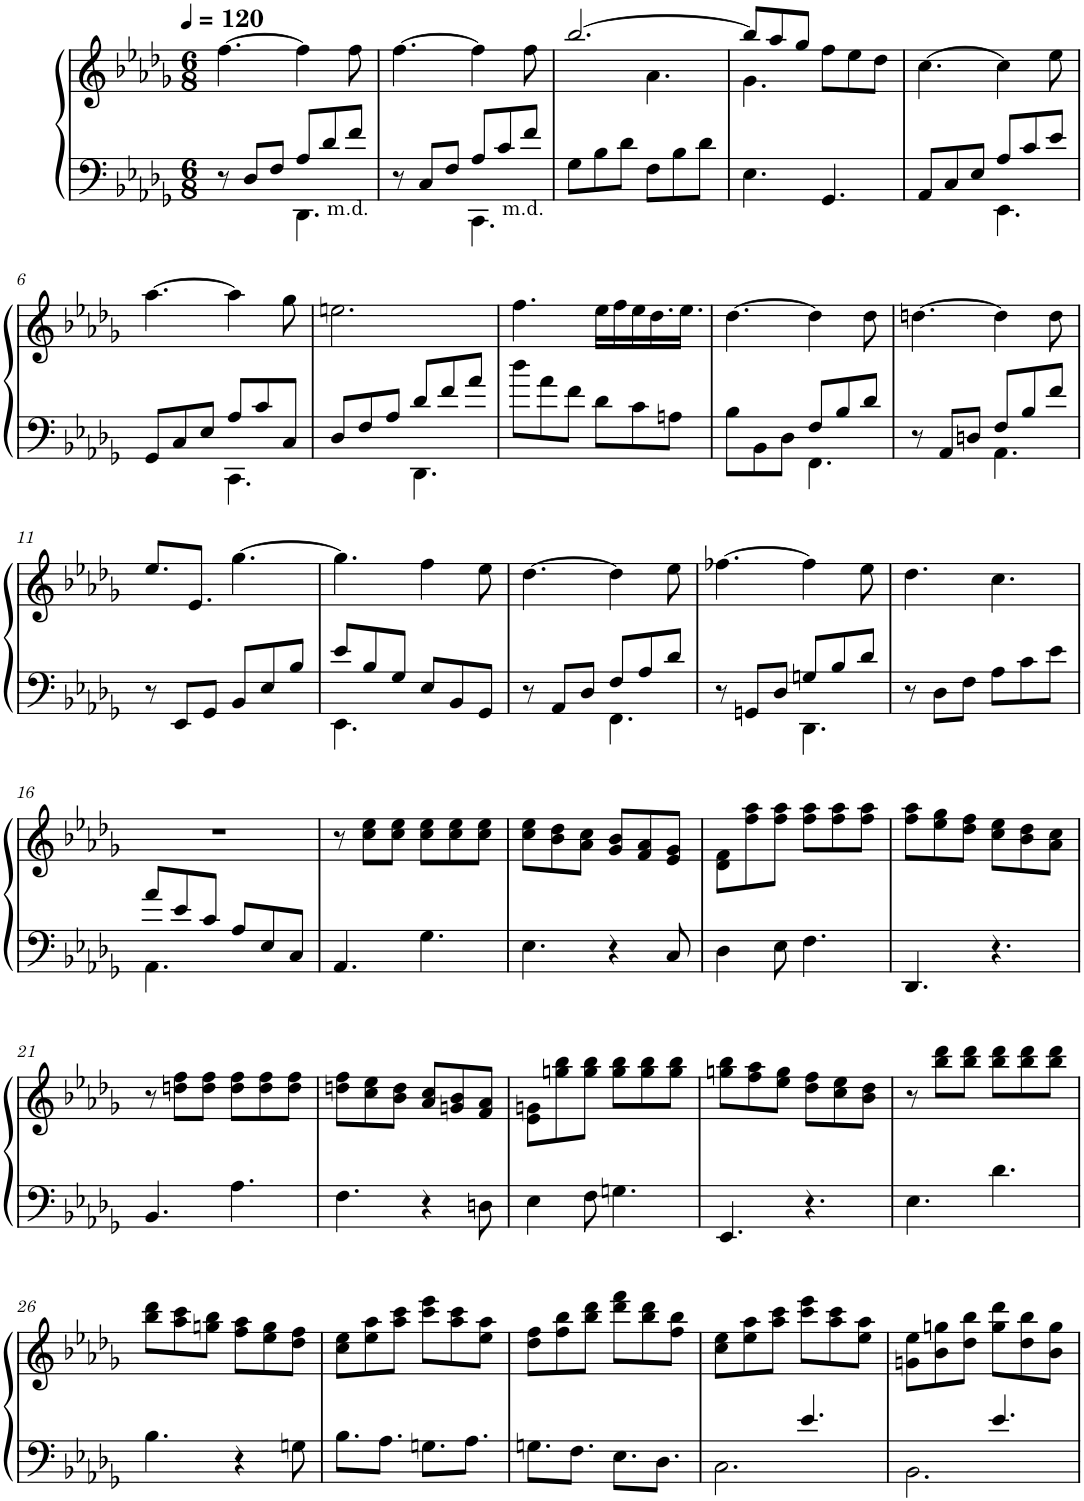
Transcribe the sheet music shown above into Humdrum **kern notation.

**kern	**kern
*part1	*part1
*staff2	*staff1
*I"Piano	*
*I'Pno	*
*clefF4	*clefG2
*k[b-e-a-d-g-]	*k[b-e-a-d-g-]
*M6/8	*M6/8
*MM120	*MM120
=1	=1
*^	*
8r	4.ryy	[4.ff\
8D-/L	.	.
8F/J	.	.
!LO:TX:b:t=m.d.	!	!
8A-/L	4.DD-\	4ff\]
8d-/	.	.
8f/J	.	8ff\
=2	=2	=2
8r	4.ryy	[4.ff\
8C/L	.	.
8F/J	.	.
!LO:TX:b:t=m.d.	!	!
8A-/L	4.CC\	4ff\]
8c/	.	.
8f/J	.	8ff\
*v	*v	*
=3	=3
*	*^
8G-\L	[2.bb-/	4.ryy
8B-\	.	.
8d-\J	.	.
8F\L	.	4.a-\
8B-\	.	.
8d-\J	.	.
=4	=4	=4
4.E-\	8bb-/L]	4.g-\
.	8aa-/	.
.	8gg-/J	.
4.GG-/	8ff\L	4.ryy
.	8ee-\	.
.	8dd-\J	.
*	*v	*v
=5	=5
*^	*
8AA-/L	4.ryy	[4.cc\
8C/	.	.
8E-/J	.	.
8A-/L	4.EE-\	4cc\]
8c/	.	.
8e-/J	.	8ee-\
!!LO:LB:g=z
=6	=6	=6
8GG-/L	4.ryy	[4.aa-\
8C/	.	.
8E-/J	.	.
8A-/L	4.CC\	4aa-\]
8c/	.	.
8C/J	.	8gg-\
=7	=7	=7
8D-/L	4.ryy	2.een\
8F/	.	.
8A-/J	.	.
8d-/L	4.DD-\	.
8f/	.	.
8a-/J	.	.
*v	*v	*
=8	=8
8dd-\L	4.ff\
8a-\	.
8f\J	.
8d-\L	16ee-\LL
.	16ff\
8c\	16ee-\
.	16.dd-\
8An\J	.
.	16.ee-\JJ
=9	=9
*^	*
8B-\L	4.ryy	[4.dd-\
8BB-\	.	.
8D-\J	.	.
8F/L	4.FF\	4dd-\]
8B-/	.	.
8d-/J	.	8dd-\
=10	=10	=10
8r	4.ryy	[4.ddn\
8AA-/L	.	.
8Dn/J	.	.
8F/L	4.AA-\	4dd\]
8B-/	.	.
8f/J	.	8dd\
*v	*v	*
!!LO:LB:g=z
=11	=11
8r	8.ee-/L
8EE-/L	.
.	8.e-/J
8GG-/J	.
8BB-/L	[4.gg-\
8E-/	.
8B-/J	.
=12	=12
*^	*
8e-/L	4.EE-\	4.gg-\]
8B-/	.	.
8G-/J	.	.
8E-/L	4.ryy	4ff\
8BB-/	.	.
8GG-/J	.	8ee-\
=13	=13	=13
8r	4.ryy	[4.dd-\
8AA-/L	.	.
8D-/J	.	.
8F/L	4.FF\	4dd-\]
8A-/	.	.
8d-/J	.	8ee-\
=14	=14	=14
8r	4.ryy	[4.ff-X\
8GGn/L	.	.
8D-/J	.	.
8Gn/L	4.DD-\	4ff-\]
8B-/	.	.
8d-/J	.	8ee-\
*v	*v	*
=15	=15
8r	4.dd-\
8D-\L	.
8F\J	.
8A-\L	4.cc\
8c\	.
8e-\J	.
!!LO:LB:g=z
=16	=16
*^	*
8a-/L	4.AA-\	2.r
8e-/	.	.
8c/J	.	.
8A-/L	4.ryy	.
8E-/	.	.
8C/J	.	.
*v	*v	*
=17	=17
4.AA-/	8r
.	8cc\ 8ee-\L
.	8cc\ 8ee-\J
4.G-\	8cc\ 8ee-\L
.	8cc\ 8ee-\
.	8cc\ 8ee-\J
=18	=18
4.E-\	8cc\ 8ee-\L
.	8b-\ 8dd-\
.	8a-\ 8cc\J
4r	8g-/ 8b-/L
.	8f/ 8a-/
8C/	8e-/ 8g-/J
=19	=19
4D-\	8d-\ 8f\L
.	8ff\ 8aa-\
8E-\	8ff\ 8aa-\J
4.F\	8ff\ 8aa-\L
.	8ff\ 8aa-\
.	8ff\ 8aa-\J
=20	=20
4.DD-/	8ff\ 8aa-\L
.	8ee-\ 8gg-\
.	8dd-\ 8ff\J
4.r	8cc\ 8ee-\L
.	8b-\ 8dd-\
.	8a-\ 8cc\J
!!LO:LB:g=z
=21	=21
4.BB-/	8r
.	8ddn\ 8ff\L
.	8dd\ 8ff\J
4.A-\	8dd\ 8ff\L
.	8dd\ 8ff\
.	8dd\ 8ff\J
=22	=22
4.F\	8ddn\ 8ff\L
.	8cc\ 8ee-\
.	8b-\ 8dd\J
4r	8a-/ 8cc/L
.	8gn/ 8b-/
8Dn\	8f/ 8a-/J
=23	=23
4E-\	8e-\ 8gn\L
.	8ggn\ 8bb-\
8F\	8gg\ 8bb-\J
4.Gn\	8gg\ 8bb-\L
.	8gg\ 8bb-\
.	8gg\ 8bb-\J
=24	=24
4.EE-/	8ggn\ 8bb-\L
.	8ff\ 8aa-\
.	8ee-\ 8gg\J
4.r	8dd-\ 8ff\L
.	8cc\ 8ee-\
.	8b-\ 8dd-\J
=25	=25
4.E-\	8r
.	8bb-\ 8ddd-\L
.	8bb-\ 8ddd-\J
4.d-\	8bb-\ 8ddd-\L
.	8bb-\ 8ddd-\
.	8bb-\ 8ddd-\J
!!LO:LB:g=z
=26	=26
4.B-\	8bb-\ 8ddd-\L
.	8aa-\ 8ccc\
.	8ggn\ 8bb-\J
4r	8ff\ 8aa-\L
.	8ee-\ 8gg\
8Gn\	8dd-\ 8ff\J
=27	=27
8.B-\L	8cc\ 8ee-\L
.	8ee-\ 8aa-\
8.A-\J	.
.	8aa-\ 8ccc\J
8.Gn\L	8ccc\ 8eee-\L
.	8aa-\ 8ccc\
8.A-\J	.
.	8ee-\ 8aa-\J
=28	=28
8.Gn\L	8dd-\ 8ff\L
.	8ff\ 8bb-\
8.F\J	.
.	8bb-\ 8ddd-\J
8.E-\L	8ddd-\ 8fff\L
.	8bb-\ 8ddd-\
8.D-\J	.
.	8ff\ 8bb-\J
=29	=29
*^	*
4.ryy	2.C\	8cc\ 8ee-\L
.	.	8ee-\ 8aa-\
.	.	8aa-\ 8ccc\J
4.e-/	.	8ccc\ 8eee-\L
.	.	8aa-\ 8ccc\
.	.	8ee-\ 8aa-\J
=30	=30	=30
4.ryy	2.BB-\	8gn\ 8ee-\L
.	.	8b-\ 8ggn\
.	.	8dd-\ 8bb-\J
4.e-/	.	8gg\ 8ddd-\L
.	.	8dd-\ 8bb-\
.	.	8b-\ 8gg\J
*v	*v	*
=	=
*-	*-
